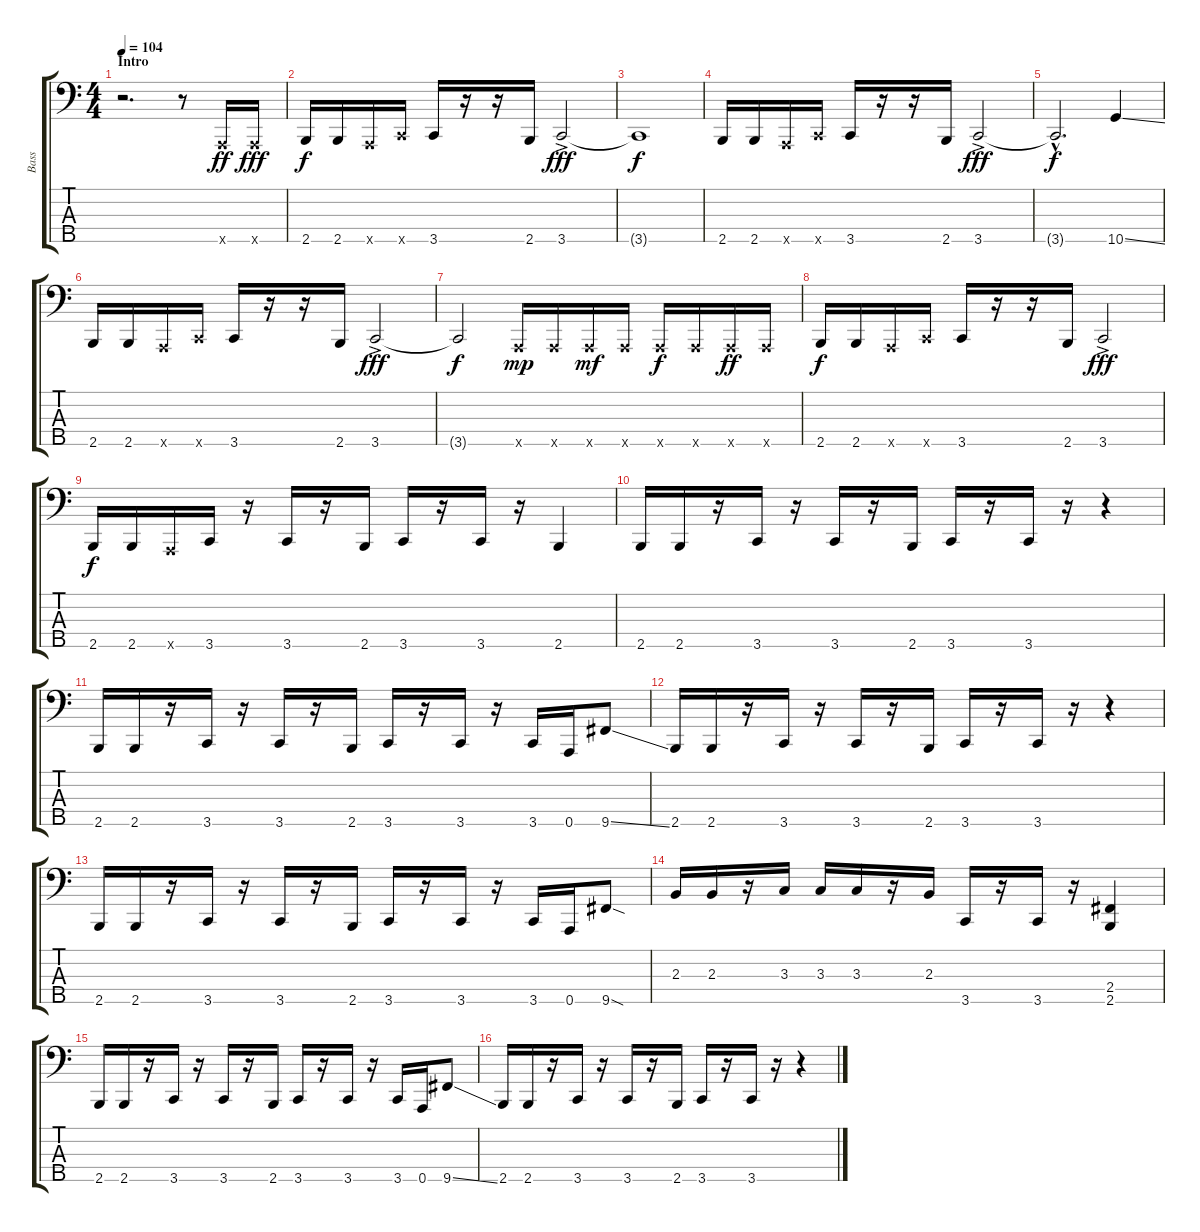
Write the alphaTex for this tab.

\track ("Bass" "Bass") {instrument slapbass1}
\staff {score tabs}
\tuning (G2 D2 A1 E1 A0) {hide}
\ts (4 4)
\section ("" "Intro")
\tempo 104
\clef f4
\ks c
r.2{d dy ff instrument slapbass1} r.8 0.5{x}.16 0.5{x}.16{dy fff} |
2.5.16{dy f} 2.5.16 0.5{x}.16 3.5{x}.16 3.5.16 r.16 r.16 2.5.16 3.5{ac}.2{dy fff} |
3.5{t}.1{dy f} |
2.5.16 2.5.16 0.5{x}.16 3.5{x}.16 3.5.16 r.16 r.16 2.5.16 3.5{ac}.2{dy fff} |
3.5{hac t}.2{d dy f} 10.5{ss}.4 |
2.5.16 2.5.16 0.5{x}.16 3.5{x}.16 3.5.16 r.16 r.16 2.5.16 3.5{ac}.2{dy fff} |
3.5{t}.2{dy f} 0.5{x}.16{dy mp} 0.5{x}.16 0.5{x}.16{dy mf} 0.5{x}.16 0.5{x}.16{dy f} 0.5{x}.16 0.5{x}.16{dy ff} 0.5{x}.16 |
2.5.16{dy f} 2.5.16 0.5{x}.16 3.5{x}.16 3.5.16 r.16 r.16 2.5.16 3.5{ac}.2{dy fff} |
2.5.16{dy f} 2.5.16 0.5{x}.16 3.5.16 r.16 3.5.16 r.16 2.5.16 3.5.16 r.16 3.5.16 r.16 2.5.4 |
2.5.16 2.5.16 r.16 3.5.16 r.16 3.5.16 r.16 2.5.16 3.5.16 r.16 3.5.16 r.16 r.4 |
2.5.16 2.5.16 r.16 3.5.16 r.16 3.5.16 r.16 2.5.16 3.5.16 r.16 3.5.16 r.16 3.5.16 0.5.16 9.5{ss}.8 |
2.5.16 2.5.16 r.16 3.5.16 r.16 3.5.16 r.16 2.5.16 3.5.16 r.16 3.5.16 r.16 r.4 |
2.5.16 2.5.16 r.16 3.5.16 r.16 3.5.16 r.16 2.5.16 3.5.16 r.16 3.5.16 r.16 3.5.16 0.5.16 9.5{sod}.8 |
2.3.16 2.3.16 r.16 3.3.16 3.3.16 3.3.16 r.16 2.3.16 3.5.16 r.16 3.5.16 r.16 (2.4 2.5).4 |
2.5.16 2.5.16 r.16 3.5.16 r.16 3.5.16 r.16 2.5.16 3.5.16 r.16 3.5.16 r.16 3.5.16 0.5.16 9.5{ss}.8 |
2.5.16 2.5.16 r.16 3.5.16 r.16 3.5.16 r.16 2.5.16 3.5.16 r.16 3.5.16 r.16 r.4
